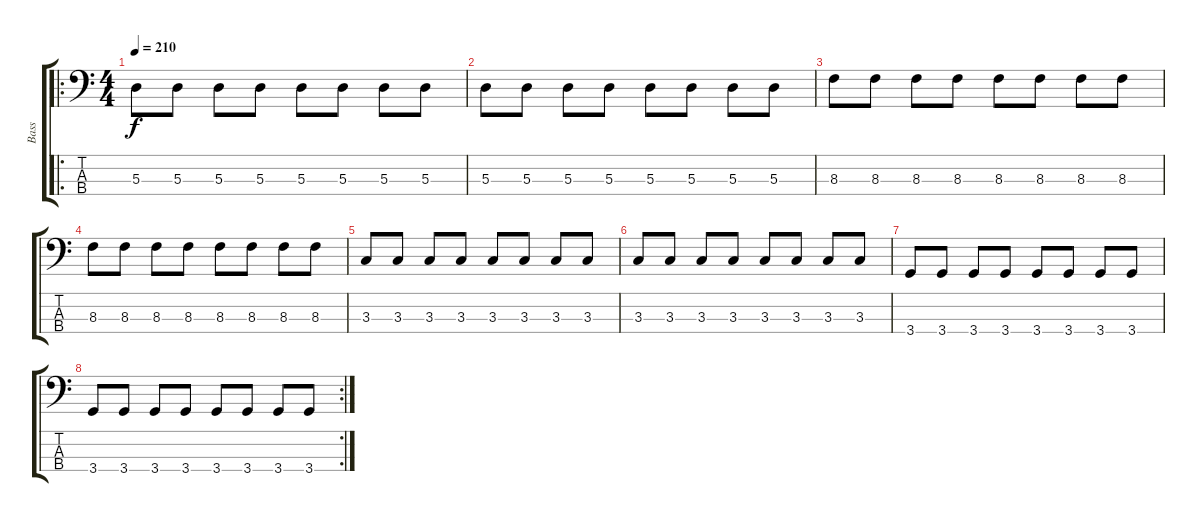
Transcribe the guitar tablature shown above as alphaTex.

\track ("Bass" "Bass") {instrument electricbassfinger}
\staff {score tabs}
\tuning (G2 D2 A1 E1) {hide}
\ro
\ts (4 4)
\tempo 210
\clef f4
\ks c
5.3.8{dy f} 5.3.8 5.3.8 5.3.8 5.3.8 5.3.8 5.3.8 5.3.8 |
5.3.8 5.3.8 5.3.8 5.3.8 5.3.8 5.3.8 5.3.8 5.3.8 |
8.3.8 8.3.8 8.3.8 8.3.8 8.3.8 8.3.8 8.3.8 8.3.8 |
8.3.8 8.3.8 8.3.8 8.3.8 8.3.8 8.3.8 8.3.8 8.3.8 |
3.3.8 3.3.8 3.3.8 3.3.8 3.3.8 3.3.8 3.3.8 3.3.8 |
3.3.8 3.3.8 3.3.8 3.3.8 3.3.8 3.3.8 3.3.8 3.3.8 |
3.4.8 3.4.8 3.4.8 3.4.8 3.4.8 3.4.8 3.4.8 3.4.8 |
\rc 2
3.4.8 3.4.8 3.4.8 3.4.8 3.4.8 3.4.8 3.4.8 3.4.8
